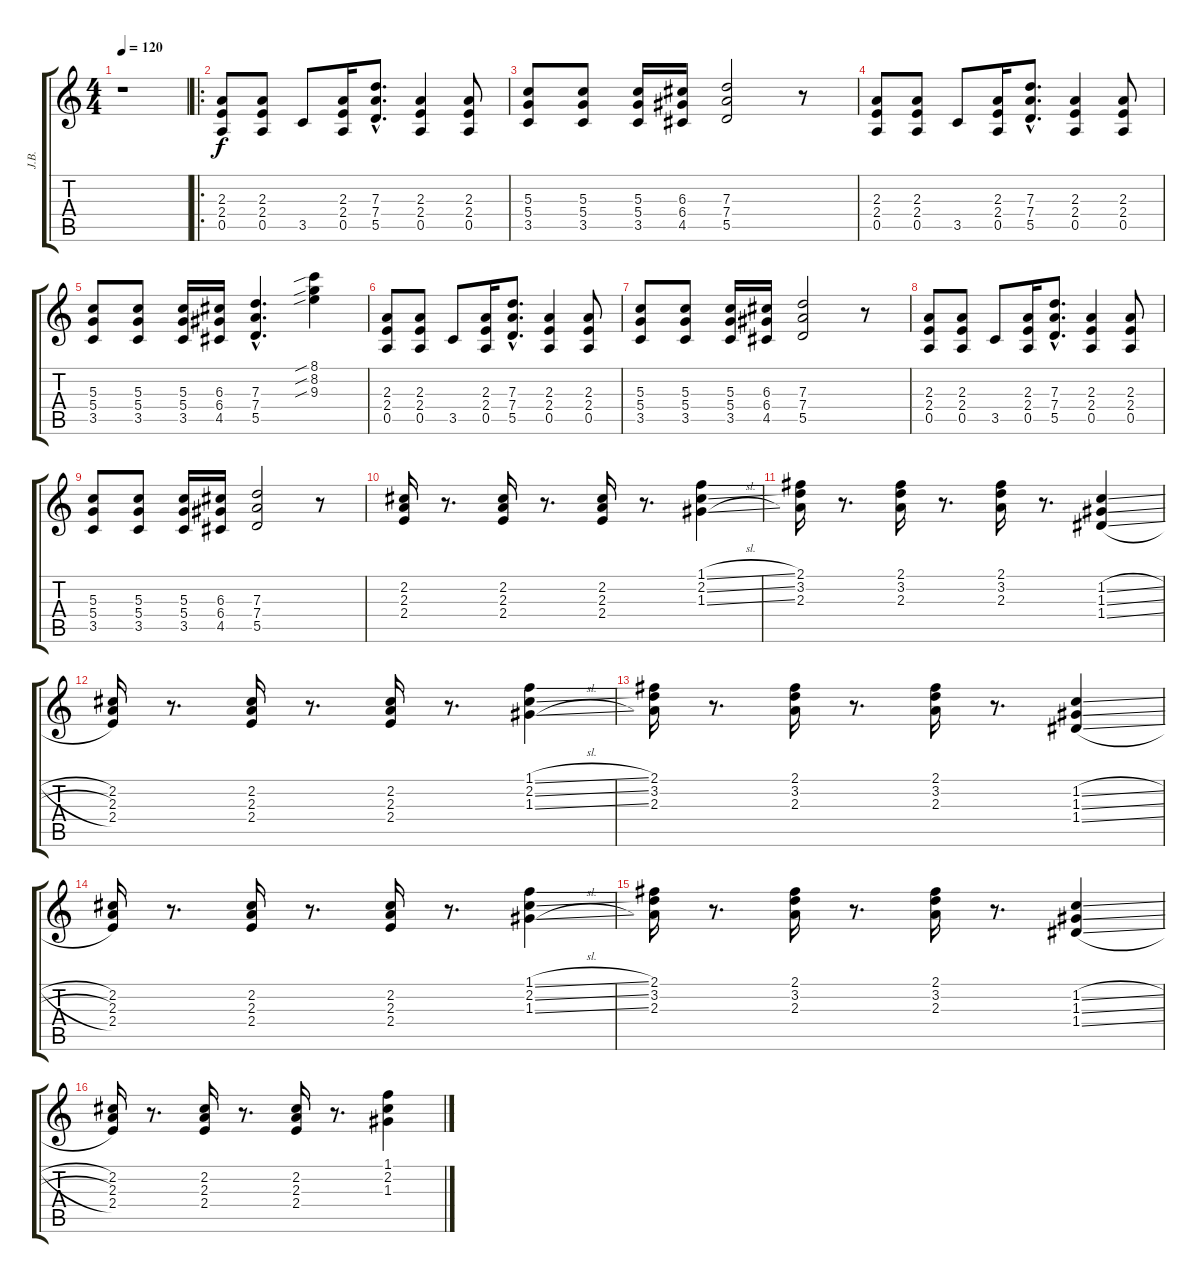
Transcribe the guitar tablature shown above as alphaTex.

\track ("J.B." "J.B.") {instrument distortionguitar}
\staff {score tabs}
\tuning (E4 B3 G3 D3 A2 E2) {hide}
\ts (4 4)
\tempo 120
\clef g2
\ks c
r.1{dy f instrument distortionguitar} |
\ro
(2.3 2.4 0.5).8 (2.3 2.4 0.5).8 3.5.8 (2.3 2.4 0.5).16 (7.3{hac} 7.4{hac} 5.5{hac}).8{d} (2.3 2.4 0.5).4 (2.3 2.4 0.5).8 |
(5.3 5.4 3.5).8 (5.3 5.4 3.5).8 (5.3 5.4 3.5).16 (6.3 6.4 4.5).16 (7.3 7.4 5.5).2 r.8 |
(2.3 2.4 0.5).8 (2.3 2.4 0.5).8 3.5.8 (2.3 2.4 0.5).16 (7.3{hac} 7.4{hac} 5.5{hac}).8{d} (2.3 2.4 0.5).4 (2.3 2.4 0.5).8 |
(5.3 5.4 3.5).8 (5.3 5.4 3.5).8 (5.3 5.4 3.5).16 (6.3 6.4 4.5).16 (7.3{hac} 7.4{hac} 5.5{hac}).4{d} (8.1{sib} 8.2{sib} 9.3{sib}).4 |
(2.3 2.4 0.5).8 (2.3 2.4 0.5).8 3.5.8 (2.3 2.4 0.5).16 (7.3{hac} 7.4{hac} 5.5{hac}).8{d} (2.3 2.4 0.5).4 (2.3 2.4 0.5).8 |
(5.3 5.4 3.5).8 (5.3 5.4 3.5).8 (5.3 5.4 3.5).16 (6.3 6.4 4.5).16 (7.3 7.4 5.5).2 r.8 |
(2.3 2.4 0.5).8 (2.3 2.4 0.5).8 3.5.8 (2.3 2.4 0.5).16 (7.3{hac} 7.4{hac} 5.5{hac}).8{d} (2.3 2.4 0.5).4 (2.3 2.4 0.5).8 |
(5.3 5.4 3.5).8 (5.3 5.4 3.5).8 (5.3 5.4 3.5).16 (6.3 6.4 4.5).16 (7.3 7.4 5.5).2 r.8 |
(2.2 2.3 2.4).16 r.8{d} (2.2 2.3 2.4).16 r.8{d} (2.2 2.3 2.4).16 r.8{d} (1.1{sl} 2.2{sl} 1.3{sl}).4 |
(2.1 3.2 2.3).16 r.8{d} (2.1 3.2 2.3).16 r.8{d} (2.1 3.2 2.3).16 r.8{d} (1.2{sl} 1.3{sl} 1.4{sl}).4 |
(2.2 2.3 2.4).16 r.8{d} (2.2 2.3 2.4).16 r.8{d} (2.2 2.3 2.4).16 r.8{d} (1.1{sl} 2.2{sl} 1.3{sl}).4 |
(2.1 3.2 2.3).16 r.8{d} (2.1 3.2 2.3).16 r.8{d} (2.1 3.2 2.3).16 r.8{d} (1.2{sl} 1.3{sl} 1.4{sl}).4 |
(2.2 2.3 2.4).16 r.8{d} (2.2 2.3 2.4).16 r.8{d} (2.2 2.3 2.4).16 r.8{d} (1.1{sl} 2.2{sl} 1.3{sl}).4 |
(2.1 3.2 2.3).16 r.8{d} (2.1 3.2 2.3).16 r.8{d} (2.1 3.2 2.3).16 r.8{d} (1.2{sl} 1.3{sl} 1.4{sl}).4 |
(2.2 2.3 2.4).16 r.8{d} (2.2 2.3 2.4).16 r.8{d} (2.2 2.3 2.4).16 r.8{d} (1.1{sl} 2.2{sl} 1.3{sl}).4
